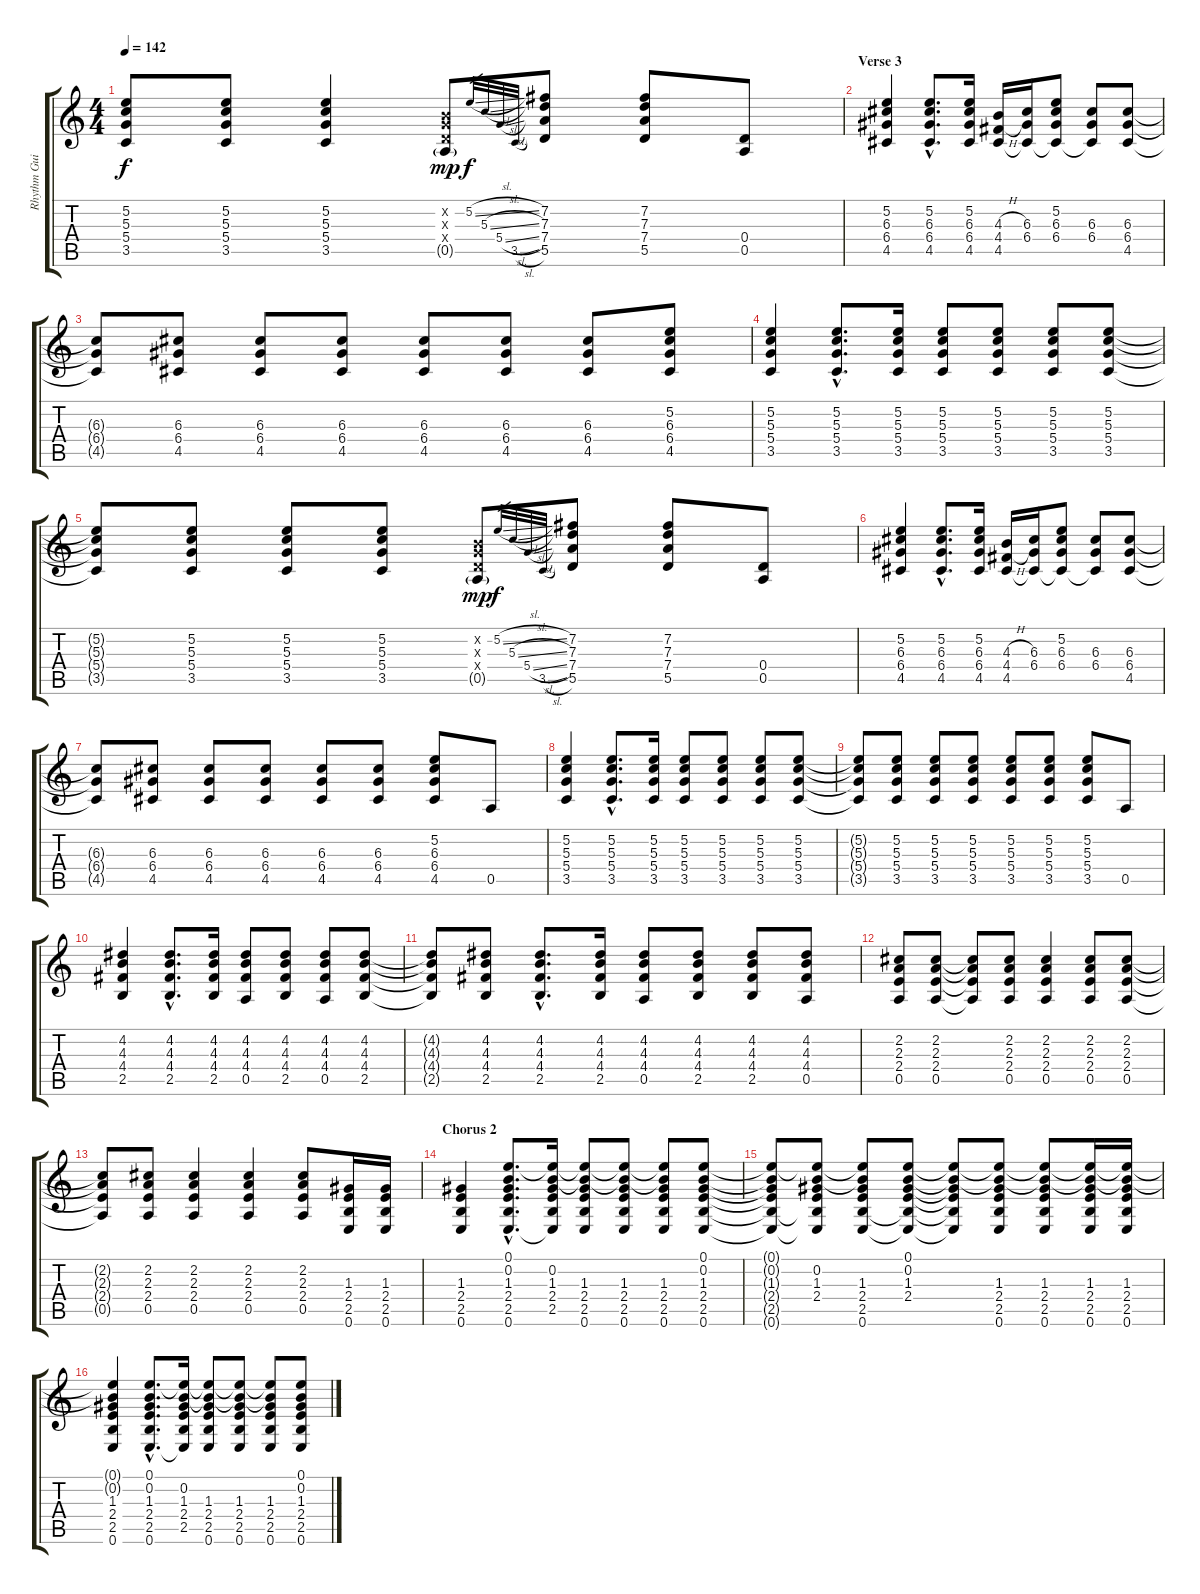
\track ("Rhythm Guitar 1" "Rhythm Gui") {instrument overdrivenguitar}
\staff {score tabs}
\tuning (E4 B3 G3 D3 A2 E2) {hide}
\ts (4 4)
\tempo 142
\clef g2
\ks c
(5.2{t} 5.3{t} 5.4{t} 3.5{t}).8{dy f balance 8} (5.2 5.3 5.4 3.5).8 (5.2 5.3 5.4 3.5).4 (0.2{x} 0.3{x} 0.4{x} 0.5{g}).8{dy mp} 5.2{sl}.32{gr dy f} 5.3{sl}.32{gr} 5.4{sl}.32{gr} 3.5{sl}.32{gr} (7.2 7.3 7.4 5.5).8 (7.2 7.3 7.4 5.5).8 (0.4 0.5).8 |
\section ("" "Verse 3")
(5.2 6.3 6.4 4.5).4{balance 8} (5.2{hac} 6.3{hac} 6.4{hac} 4.5{hac}).8{d} (5.2 6.3 6.4 4.5).16 (4.3{h} 4.4{h} 4.5).16 (6.3 6.4 4.5{t}).16 (5.2 6.3 6.4 4.5{t}).8 (6.3 6.4 4.5{t}).8 (6.3 6.4 4.5).8 |
(6.3{t} 6.4{t} 4.5{t}).8{balance 8} (6.3 6.4 4.5).8 (6.3 6.4 4.5).8 (6.3 6.4 4.5).8 (6.3 6.4 4.5).8 (6.3 6.4 4.5).8 (6.3 6.4 4.5).8 (5.2 6.3 6.4 4.5).8 |
(5.2 5.3 5.4 3.5).4{balance 8} (5.2{hac} 5.3{hac} 5.4{hac} 3.5{hac}).8{d} (5.2 5.3 5.4 3.5).16 (5.2 5.3 5.4 3.5).8 (5.2 5.3 5.4 3.5).8 (5.2 5.3 5.4 3.5).8 (5.2 5.3 5.4 3.5).8 |
(5.2{t} 5.3{t} 5.4{t} 3.5{t}).8{balance 8} (5.2 5.3 5.4 3.5).8 (5.2 5.3 5.4 3.5).8 (5.2 5.3 5.4 3.5).8 (0.2{x} 0.3{x} 0.4{x} 0.5{g}).8{dy mp} 5.2{sl}.32{gr dy f} 5.3{sl}.32{gr} 5.4{sl}.32{gr} 3.5{sl}.32{gr} (7.2 7.3 7.4 5.5).8 (7.2 7.3 7.4 5.5).8 (0.4 0.5).8 |
(5.2 6.3 6.4 4.5).4{balance 8} (5.2{hac} 6.3{hac} 6.4{hac} 4.5{hac}).8{d} (5.2 6.3 6.4 4.5).16 (4.3{h} 4.4{h} 4.5).16 (6.3 6.4 4.5{t}).16 (5.2 6.3 6.4 4.5{t}).8 (6.3 6.4 4.5{t}).8 (6.3 6.4 4.5).8 |
(6.3{t} 6.4{t} 4.5{t}).8{balance 8} (6.3 6.4 4.5).8 (6.3 6.4 4.5).8 (6.3 6.4 4.5).8 (6.3 6.4 4.5).8 (6.3 6.4 4.5).8 (5.2 6.3 6.4 4.5).8 0.5.8 |
(5.2 5.3 5.4 3.5).4{balance 8} (5.2{hac} 5.3{hac} 5.4{hac} 3.5{hac}).8{d} (5.2 5.3 5.4 3.5).16 (5.2 5.3 5.4 3.5).8 (5.2 5.3 5.4 3.5).8 (5.2 5.3 5.4 3.5).8 (5.2 5.3 5.4 3.5).8 |
(5.2{t} 5.3{t} 5.4{t} 3.5{t}).8{balance 8} (5.2 5.3 5.4 3.5).8 (5.2 5.3 5.4 3.5).8 (5.2 5.3 5.4 3.5).8 (5.2 5.3 5.4 3.5).8 (5.2 5.3 5.4 3.5).8 (5.2 5.3 5.4 3.5).8 0.5.8 |
(4.2 4.3 4.4 2.5).4{balance 8} (4.2{hac} 4.3{hac} 4.4{hac} 2.5{hac}).8{d} (4.2 4.3 4.4 2.5).16 (4.2 4.3 4.4 0.5).8 (4.2 4.3 4.4 2.5).8 (4.2 4.3 4.4 0.5).8 (4.2 4.3 4.4 2.5).8 |
(4.2{t} 4.3{t} 4.4{t} 2.5{t}).8{balance 8} (4.2 4.3 4.4 2.5).8 (4.2{hac} 4.3{hac} 4.4{hac} 2.5{hac}).8{d} (4.2 4.3 4.4 2.5).16 (4.2 4.3 4.4 0.5).8 (4.2 4.3 4.4 2.5).8 (4.2 4.3 4.4 2.5).8 (4.2 4.3 4.4 0.5).8 |
(2.2 2.3 2.4 0.5).8{balance 8} (2.2 2.3 2.4 0.5).8 (2.2{t} 2.3{t} 2.4{t} 0.5{t}).8 (2.2 2.3 2.4 0.5).8 (2.2 2.3 2.4 0.5).4 (2.2 2.3 2.4 0.5).8 (2.2 2.3 2.4 0.5).8 |
(2.2{t} 2.3{t} 2.4{t} 0.5{t}).8{balance 8} (2.2 2.3 2.4 0.5).8 (2.2 2.3 2.4 0.5).4 (2.2 2.3 2.4 0.5).4 (2.2 2.3 2.4 0.5).8 (1.3 2.4 2.5 0.6).16{balance 0} (1.3 2.4 2.5 0.6).16 |
\section ("" "Chorus 2")
(1.3 2.4 2.5 0.6).4 (0.1{hac} 0.2{hac} 1.3{hac} 2.4{hac} 2.5{hac} 0.6{hac}).8{d} (0.1{t} 0.2 1.3 2.4 2.5 0.6{t}).16 (0.1{t} 0.2{t} 1.3 2.4 2.5 0.6).8 (0.1{t} 0.2{t} 1.3 2.4 2.5 0.6).8 (0.1{t} 0.2{t} 1.3 2.4 2.5 0.6).8 (0.1 0.2 1.3 2.4 2.5 0.6).8 |
(0.1{t} 0.2{t} 1.3{t} 2.4{t} 2.5{t} 0.6{t}).8 (0.1{t} 0.2 1.3 2.4 2.5{t} 0.6{t}).8 (0.1{t} 0.2{t} 1.3 2.4 2.5 0.6).8 (0.1 0.2 1.3 2.4 2.5{t} 0.6{t}).8 (0.1{t} 0.2{t} 1.3{t} 2.4{t} 2.5{t} 0.6{t}).8 (0.1{t} 0.2{t} 1.3 2.4 2.5 0.6).8 (0.1{t} 0.2{t} 1.3 2.4 2.5 0.6).8 (0.1{t} 0.2{t} 1.3 2.4 2.5 0.6).16 (0.1{t} 0.2{t} 1.3 2.4 2.5 0.6).16 |
(0.1{t} 0.2{t} 1.3 2.4 2.5 0.6).4 (0.1{hac} 0.2{hac} 1.3{hac} 2.4{hac} 2.5{hac} 0.6{hac}).8{d} (0.1{t} 0.2 1.3 2.4 2.5 0.6{t}).16 (0.1{t} 0.2{t} 1.3 2.4 2.5 0.6).8 (0.1{t} 0.2{t} 1.3 2.4 2.5 0.6).8 (0.1{t} 0.2{t} 1.3 2.4 2.5 0.6).8 (0.1 0.2 1.3 2.4 2.5 0.6).8
